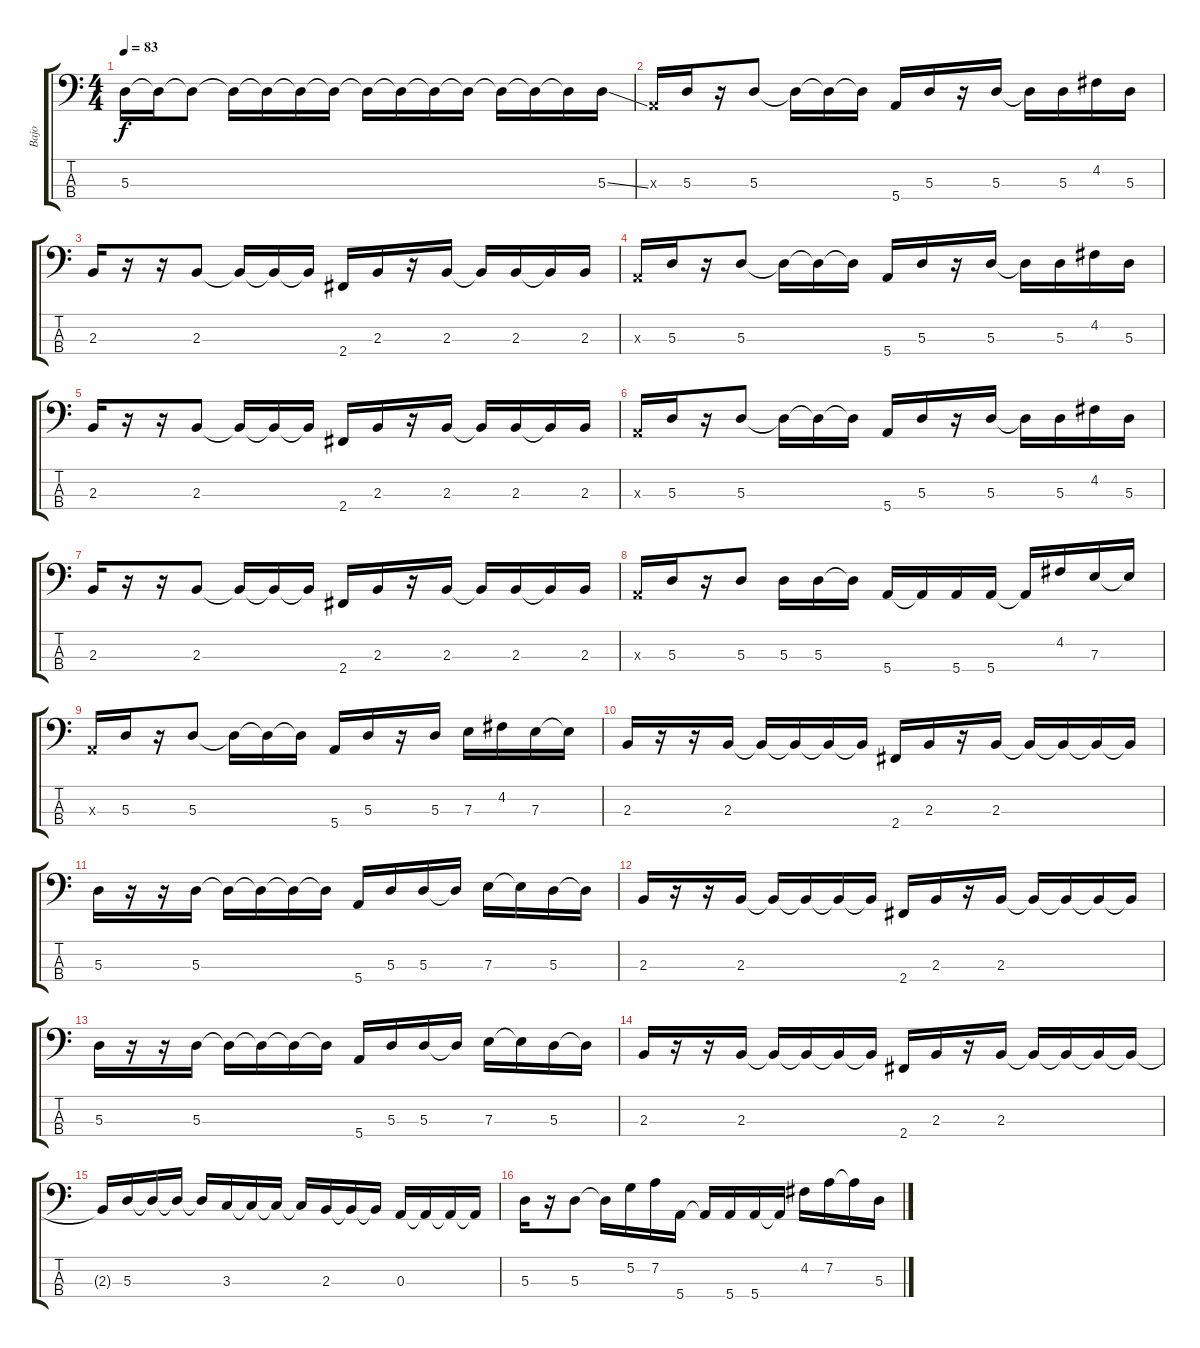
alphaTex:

\track ("Bajo" "Bajo") {instrument fretlessbass}
\staff {score tabs}
\tuning (G2 D2 A1 E1) {hide}
\ts (4 4)
\tempo 83
\clef f4
\ks c
5.3.16{dy f} 5.3{t}.16 5.3{t}.8 5.3{t}.16 5.3{t}.16 5.3{t}.16 5.3{t}.16 5.3{t}.16 5.3{t}.16 5.3{t}.16 5.3{t}.16 5.3{t}.16 5.3{t}.16 5.3{t}.16 5.3{ss}.16 |
0.3{x}.16 5.3.16 r.16 5.3.8 5.3{t}.16 5.3{t}.16 5.3{t}.16 5.4.16 5.3.16 r.16 5.3.16 5.3{t}.16 5.3.16 4.2.16 5.3.16 |
2.3.16 r.16 r.16 2.3.8 2.3{t}.16 2.3{t}.16 2.3{t}.16 2.4.16 2.3.16 r.16 2.3.16 2.3{t}.16 2.3.16 2.3{t}.16 2.3.16 |
0.3{x}.16 5.3.16 r.16 5.3.8 5.3{t}.16 5.3{t}.16 5.3{t}.16 5.4.16 5.3.16 r.16 5.3.16 5.3{t}.16 5.3.16 4.2.16 5.3.16 |
2.3.16 r.16 r.16 2.3.8 2.3{t}.16 2.3{t}.16 2.3{t}.16 2.4.16 2.3.16 r.16 2.3.16 2.3{t}.16 2.3.16 2.3{t}.16 2.3.16 |
0.3{x}.16 5.3.16 r.16 5.3.8 5.3{t}.16 5.3{t}.16 5.3{t}.16 5.4.16 5.3.16 r.16 5.3.16 5.3{t}.16 5.3.16 4.2.16 5.3.16 |
2.3.16 r.16 r.16 2.3.8 2.3{t}.16 2.3{t}.16 2.3{t}.16 2.4.16 2.3.16 r.16 2.3.16 2.3{t}.16 2.3.16 2.3{t}.16 2.3.16 |
0.3{x}.16 5.3.16 r.16 5.3.8 5.3.16 5.3.16 5.3{t}.16 5.4.16 5.4{t}.16 5.4.16 5.4.16 5.4{t}.16 4.2.16 7.3.16 7.3{t}.16 |
0.3{x}.16 5.3.16 r.16 5.3.8 5.3{t}.16 5.3{t}.16 5.3{t}.16 5.4.16 5.3.16 r.16 5.3.16 7.3.16 4.2.16 7.3.16 7.3{t}.16 |
2.3.16 r.16 r.16 2.3.16 2.3{t}.16 2.3{t}.16 2.3{t}.16 2.3{t}.16 2.4.16 2.3.16 r.16 2.3.16 2.3{t}.16 2.3{t}.16 2.3{t}.16 2.3{t}.16 |
5.3.16 r.16 r.16 5.3.16 5.3{t}.16 5.3{t}.16 5.3{t}.16 5.3{t}.16 5.4.16 5.3.16 5.3.16 5.3{t}.16 7.3.16 7.3{t}.16 5.3.16 5.3{t}.16 |
2.3.16 r.16 r.16 2.3.16 2.3{t}.16 2.3{t}.16 2.3{t}.16 2.3{t}.16 2.4.16 2.3.16 r.16 2.3.16 2.3{t}.16 2.3{t}.16 2.3{t}.16 2.3{t}.16 |
5.3.16 r.16 r.16 5.3.16 5.3{t}.16 5.3{t}.16 5.3{t}.16 5.3{t}.16 5.4.16 5.3.16 5.3.16 5.3{t}.16 7.3.16 7.3{t}.16 5.3.16 5.3{t}.16 |
2.3.16 r.16 r.16 2.3.16 2.3{t}.16 2.3{t}.16 2.3{t}.16 2.3{t}.16 2.4.16 2.3.16 r.16 2.3.16 2.3{t}.16 2.3{t}.16 2.3{t}.16 2.3{t}.16 |
2.3{t}.16 5.3.16 5.3{t}.16 5.3{t}.16 5.3{t}.16 3.3.16 3.3{t}.16 3.3{t}.16 3.3{t}.16 2.3.16 2.3{t}.16 2.3{t}.16 0.3.16 0.3{t}.16 0.3{t}.16 0.3{t}.16 |
5.3.16 r.16 5.3.8 5.3{t}.16 5.2.16 7.2.16 5.4.16 5.4{t}.16 5.4.16 5.4.16 5.4{t}.16 4.2.16 7.2.16 7.2{t}.16 5.3.16
